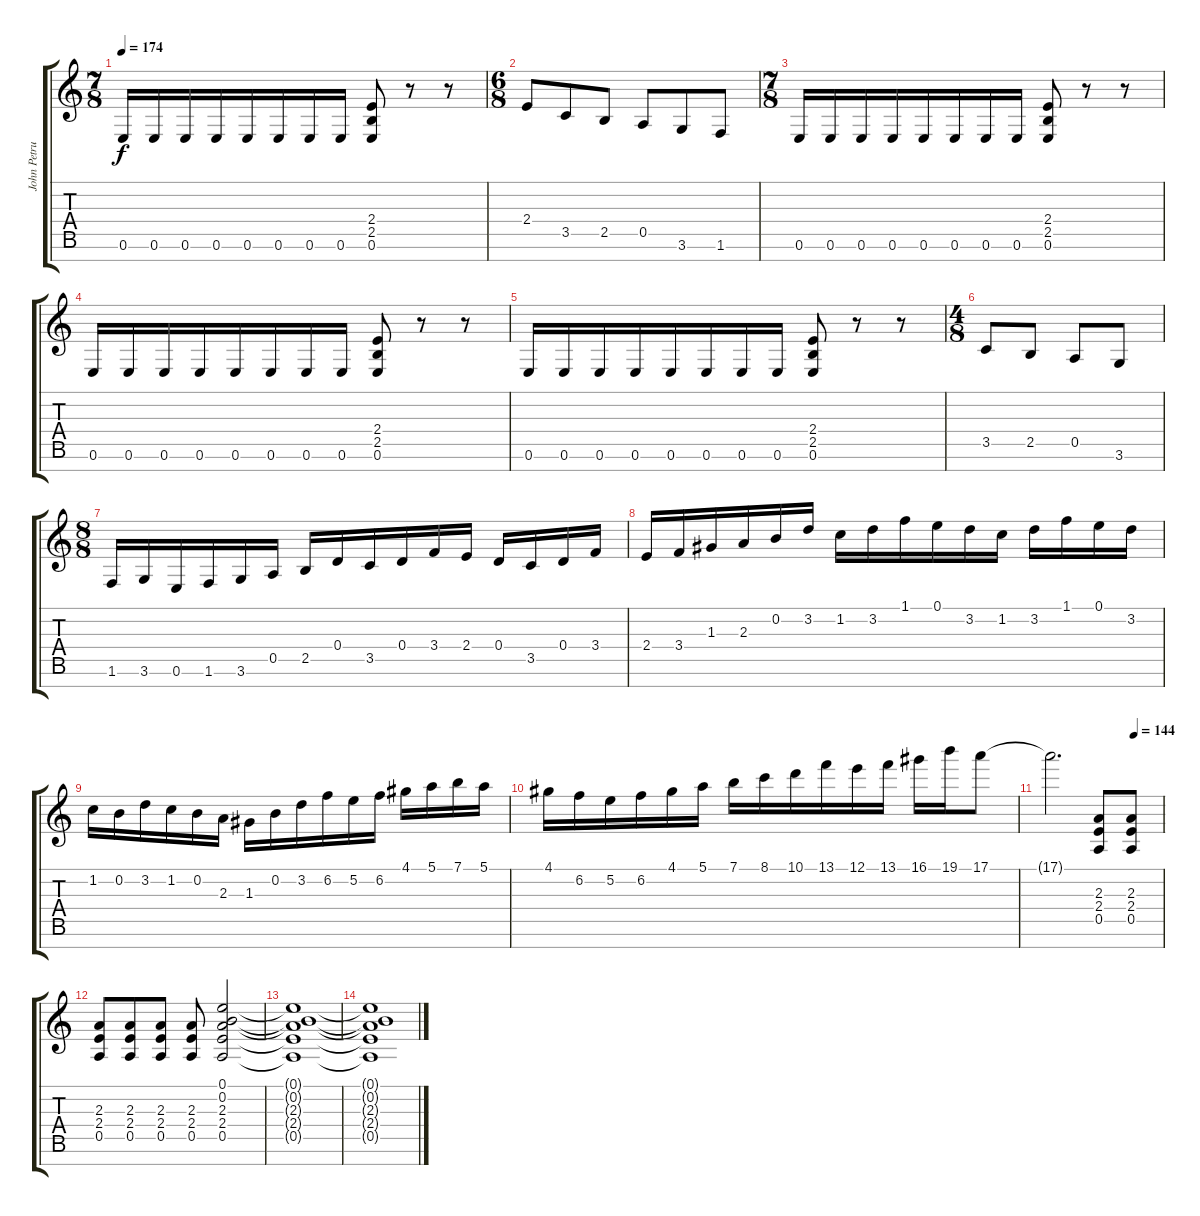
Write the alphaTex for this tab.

\track ("John Petrucci" "John Petru") {instrument distortionguitar}
\staff {score tabs}
\tuning (E4 B3 G3 D3 A2 E2 B1) {hide}
\ts (7 8)
\tempo 174
\clef g2
\ks c
0.6.16{dy f} 0.6.16 0.6.16 0.6.16 0.6.16 0.6.16 0.6.16 0.6.16 (2.4 2.5 0.6).8 r.8 r.8 |
\ts (6 8)
2.4.8 3.5.8 2.5.8 0.5.8 3.6.8 1.6.8 |
\ts (7 8)
0.6.16 0.6.16 0.6.16 0.6.16 0.6.16 0.6.16 0.6.16 0.6.16 (2.4 2.5 0.6).8 r.8 r.8 |
0.6.16 0.6.16 0.6.16 0.6.16 0.6.16 0.6.16 0.6.16 0.6.16 (2.4 2.5 0.6).8 r.8 r.8 |
0.6.16 0.6.16 0.6.16 0.6.16 0.6.16 0.6.16 0.6.16 0.6.16 (2.4 2.5 0.6).8 r.8 r.8 |
\ts (4 8)
3.5.8 2.5.8 0.5.8 3.6.8 |
\ts (8 8)
1.6.16 3.6.16 0.6.16 1.6.16 3.6.16 0.5.16 2.5.16 0.4.16 3.5.16 0.4.16 3.4.16 2.4.16 0.4.16 3.5.16 0.4.16 3.4.16 |
2.4.16 3.4.16 1.3.16 2.3.16 0.2.16 3.2.16 1.2.16 3.2.16 1.1.16 0.1.16 3.2.16 1.2.16 3.2.16 1.1.16 0.1.16 3.2.16 |
1.2.16 0.2.16 3.2.16 1.2.16 0.2.16 2.3.16 1.3.16 0.2.16 3.2.16 6.2.16 5.2.16 6.2.16 4.1.16 5.1.16 7.1.16 5.1.16 |
4.1.16 6.2.16 5.2.16 6.2.16 4.1.16 5.1.16 7.1.16 8.1.16 10.1.16 13.1.16 12.1.16 13.1.16 16.1.16 19.1.16 17.1.8 |
\tempo (144 0.75)
17.1{t}.2{d} (2.3 2.4 0.5).8 (2.3 2.4 0.5).8 |
(2.3 2.4 0.5).8 (2.3 2.4 0.5).8 (2.3 2.4 0.5).8 (2.3 2.4 0.5).8 (0.1 0.2 2.3 2.4 0.5).2 |
(0.1{t} 0.2{t} 2.3{t} 2.4{t} 0.5{t}).1 |
(0.1{t} 0.2{t} 2.3{t} 2.4{t} 0.5{t}).1
